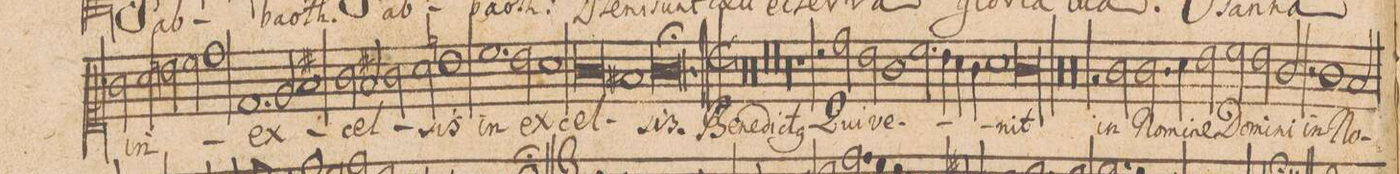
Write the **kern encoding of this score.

**kern	**text
*I"Cantus.	*
*clefC1	*
*k[]	*
*met(c|)	*
*M3/2	*
4g\	in
4a\	.
4bn\	.
4cc\	.
2dd\	.
=41-	=41-
2.d/	ex-
4e/	.
2f#X/	.
=42-	=42-
4g\	-cel-
4f#X/	.
4g\	.
4a\	-sis
2bn\	.
=43-	=43-
2.cc\	in
4b\	.
2a\	ex-
=44-	=44-
1g\	-cel-
2f#X/	.
=45-	=45-
*rscale:1	*
0g\;	-sis.
=46||	=46||
*M2/1	*
*met(c|)	*
00r	.
=47-	=47-
=48-	=48-
00r	.
=49-	=49-
=50-	=50-
00rcc	.
=51-	=51-
=52-	=52-
00rcc	.
=53-	=53-
=54-	=54-
00r	.
=55-	=55-
=56-	=56-
1r	.
2rb	.
2dd\	Qui
=57-	=57-
2b\	.
1g\	ve-
2.cc\	.
=58-	=58-
4b\	.
4a\	.
4g\	.
1a\	.
=59-	=59-
00g\	-nit
=60-	=60-
=61-	=61-
00r	.
=62-	=62-
=63-	=63-
00r	.
=64-	=64-
=65-	=65-
2re	.
2g\	in
2.g\	No-
4a\	-mi-
=66-	=66-
2b\	-ne
2cc\	Do-
2b\	-mi-
2g/	-ni
=67-	=67-
2r	.
1g\	in
2f/	No-
=68-	=68-
*-	*-
